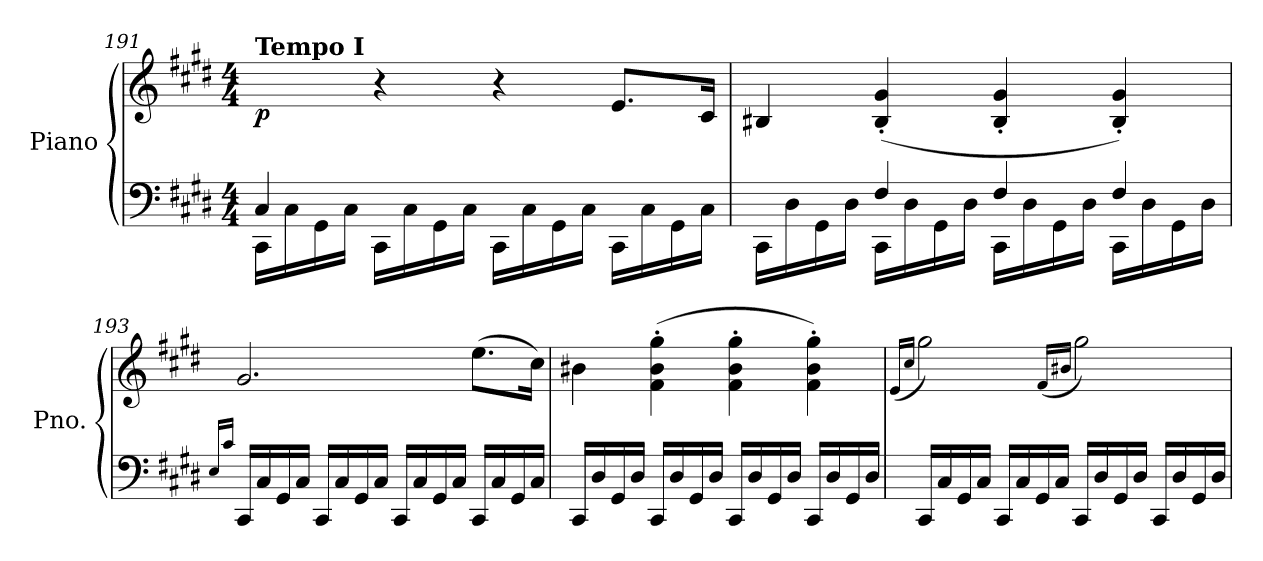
**kern	**kern	**dynam
*part1	*part1	*part1
*staff2	*staff1	*staff1/2
*I"Piano	*	*
*I'Pno.	*	*
*clefF4	*clefG2	*
*k[f#c#g#d#]	*k[f#c#g#d#]	*
*M4/4	*M4/4	*
*MM184	*MM184	*
=191	=191	=191
*^	*	*
!	!	!LO:TX:a:B:t=Tempo I	!
!	!	!	!LO:DY:b
4C#/	16CC#\LL	4ryy	p
.	16C#\	.	.
.	16GG#\	.	.
.	16C#\JJ	.	.
2.ryy	16CC#\LL	4r	.
.	16C#\	.	.
.	16GG#\	.	.
.	16C#\JJ	.	.
.	16CC#\LL	4r	.
.	16C#\	.	.
.	16GG#\	.	.
.	16C#\JJ	.	.
.	16CC#\LL	8.e/L	.
.	16C#\	.	.
.	16GG#\	.	.
.	16C#\JJ	16c#/Jk	.
!!LO:LB:g=z
=192	=192	=192	=192
4ryy	16CC#\LL	4B#X/	.
.	16D#\	.	.
.	16GG#\	.	.
.	16D#\JJ	.	.
4F#/	16CC#\LL	(>4B#/' 4g#/'	.
.	16D#\	.	.
.	16GG#\	.	.
.	16D#\JJ	.	.
4F#/	16CC#\LL	4B#/' 4g#/'	.
.	16D#\	.	.
.	16GG#\	.	.
.	16D#\JJ	.	.
4F#/	16CC#\LL	4B#/' 4g#/')	.
.	16D#\	.	.
.	16GG#\	.	.
.	16D#\JJ	.	.
=193	=193	=193	=193
(>16qE/LL	.	.	.
16qc#/JJ	.	.	.
1ryy	16CC#/LL	2.g#/)	.
.	16C#/	.	.
.	16GG#/	.	.
.	16C#/JJ	.	.
.	16CC#/LL	.	.
.	16C#/	.	.
.	16GG#/	.	.
.	16C#/JJ	.	.
.	16CC#/LL	.	.
.	16C#/	.	.
.	16GG#/	.	.
.	16C#/JJ	.	.
.	16CC#/LL	(>8.ee\L	.
.	16C#/	.	.
.	16GG#/	.	.
.	16C#/JJ	16cc#\Jk)	.
*v	*v	*	*
=194	=194	=194
16CC#/LL	4b#X\	.
16D#/	.	.
16GG#/	.	.
16D#/JJ	.	.
16CC#/LL	(>4f#\' 4b#\' 4gg#\'	.
16D#/	.	.
16GG#/	.	.
16D#/JJ	.	.
16CC#/LL	4f#\' 4b#\' 4gg#\'	.
16D#/	.	.
16GG#/	.	.
16D#/JJ	.	.
16CC#/LL	4f#\' 4b#\' 4gg#\')	.
16D#/	.	.
16GG#/	.	.
16D#/JJ	.	.
!!LO:LB:g=z
=195	=195	=195
.	(<16qe/LL	.
.	16qcc#/JJ	.
16CC#/LL	2gg#\)	.
16C#/	.	.
16GG#/	.	.
16C#/JJ	.	.
16CC#/LL	.	.
16C#/	.	.
16GG#/	.	.
16C#/JJ	.	.
.	(<16qf#/LL	.
.	16qb#X/JJ	.
16CC#/LL	2gg#\)	.
16D#/	.	.
16GG#/	.	.
16D#/JJ	.	.
16CC#/LL	.	.
16D#/	.	.
16GG#/	.	.
16D#/JJ	.	.
=	=	=
*-	*-	*-
